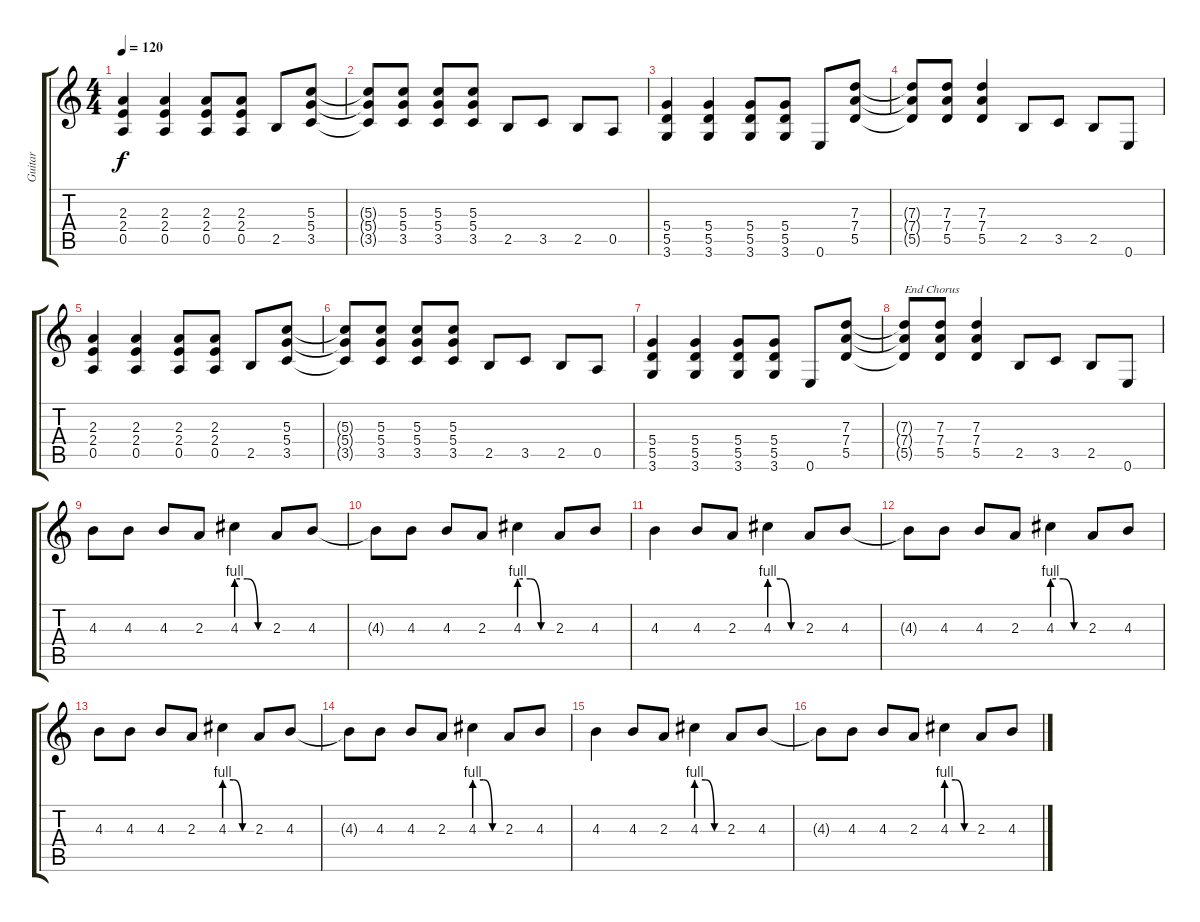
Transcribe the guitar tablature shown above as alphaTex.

\track ("Guitar" "Guitar") {instrument overdrivenguitar}
\staff {score tabs}
\tuning (E4 B3 G3 D3 A2 E2) {hide}
\ts (4 4)
\tempo 120
\clef g2
\ks c
(2.3 2.4 0.5).4{dy f} (2.3 2.4 0.5).4 (2.3 2.4 0.5).8 (2.3 2.4 0.5).8 2.5.8 (5.3 5.4 3.5).8 |
(5.3{t} 5.4{t} 3.5{t}).8 (5.3 5.4 3.5).8 (5.3 5.4 3.5).8 (5.3 5.4 3.5).8 2.5.8 3.5.8 2.5.8 0.5.8 |
(5.4 5.5 3.6).4 (5.4 5.5 3.6).4 (5.4 5.5 3.6).8 (5.4 5.5 3.6).8 0.6.8 (7.3 7.4 5.5).8 |
(7.3{t} 7.4{t} 5.5{t}).8 (7.3 7.4 5.5).8 (7.3 7.4 5.5).4 2.5.8 3.5.8 2.5.8 0.6.8 |
(2.3 2.4 0.5).4 (2.3 2.4 0.5).4 (2.3 2.4 0.5).8 (2.3 2.4 0.5).8 2.5.8 (5.3 5.4 3.5).8 |
(5.3{t} 5.4{t} 3.5{t}).8 (5.3 5.4 3.5).8 (5.3 5.4 3.5).8 (5.3 5.4 3.5).8 2.5.8 3.5.8 2.5.8 0.5.8 |
(5.4 5.5 3.6).4 (5.4 5.5 3.6).4 (5.4 5.5 3.6).8 (5.4 5.5 3.6).8 0.6.8 (7.3 7.4 5.5).8 |
(7.3{t} 7.4{t} 5.5{t}).8{txt "End Chorus"} (7.3 7.4 5.5).8 (7.3 7.4 5.5).4 2.5.8 3.5.8 2.5.8 0.6.8 |
4.3.8{volume 14} 4.3.8 4.3.8 2.3.8 4.3{be (custom 0 4 20 4 40 0 60 0)}.4 2.3.8 4.3.8 |
4.3{t}.8 4.3.8 4.3.8 2.3.8 4.3{be (custom 0 4 20 4 40 0 60 0)}.4 2.3.8 4.3.8 |
4.3.4 4.3.8 2.3.8 4.3{be (custom 0 4 20 4 40 0 60 0)}.4 2.3.8 4.3.8 |
4.3{t}.8 4.3.8 4.3.8 2.3.8 4.3{be (custom 0 4 20 4 40 0 60 0)}.4 2.3.8 4.3.8 |
4.3.8 4.3.8 4.3.8 2.3.8 4.3{be (custom 0 4 20 4 40 0 60 0)}.4 2.3.8 4.3.8 |
4.3{t}.8 4.3.8 4.3.8 2.3.8 4.3{be (custom 0 4 20 4 40 0 60 0)}.4 2.3.8 4.3.8 |
4.3.4 4.3.8 2.3.8 4.3{be (custom 0 4 20 4 40 0 60 0)}.4 2.3.8 4.3.8 |
4.3{t}.8 4.3.8 4.3.8 2.3.8 4.3{be (custom 0 4 20 4 40 0 60 0)}.4 2.3.8 4.3.8
